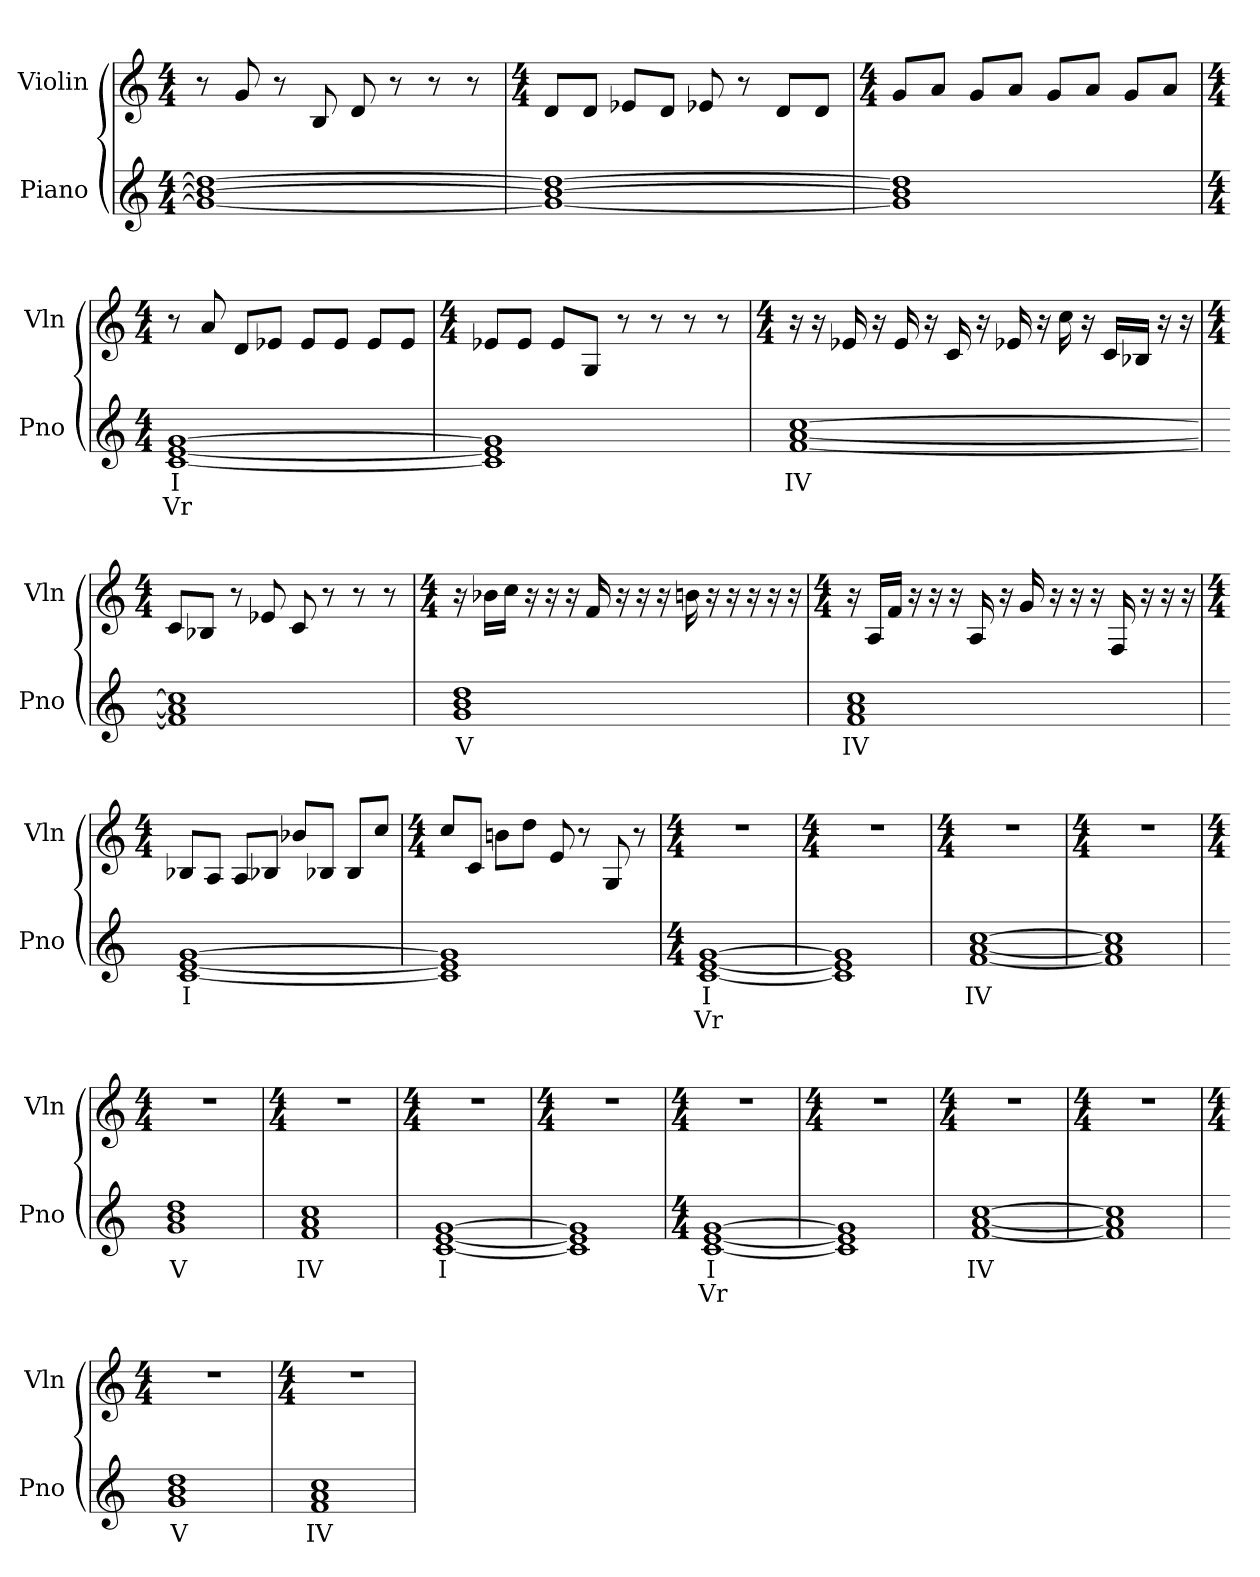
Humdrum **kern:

**kern	**text	**text	**kern
*part2	*part2	*part2	*part1
*staff2	*staff2	*staff2	*staff1
*I"Piano	*	*	*I"Violin
*I'Pno	*	*	*I'Vln
*k[]	*	*	*
*C:	*	*	*
*M4/4	*	*	*M4/4
=	=	=	=
1g_ 1b_ 1dd_	.	.	8r
.	.	.	8g
.	.	.	8r
.	.	.	8B
.	.	.	8d
.	.	.	8r
.	.	.	8r
.	.	.	8r
=	=	=	=
*k[]	*	*	*
*C:	*	*	*
*	*	*	*M4/4
1g_ 1b_ 1dd_	.	.	8dL
.	.	.	8dJ
.	.	.	8e-XL
.	.	.	8dJ
.	.	.	8e-X
.	.	.	8r
.	.	.	8dL
.	.	.	8dJ
=	=	=	=
*k[]	*	*	*
*C:	*	*	*
*	*	*	*M4/4
1g] 1b] 1dd]	.	.	8gL
.	.	.	8aJ
.	.	.	8gL
.	.	.	8aJ
.	.	.	8gL
.	.	.	8aJ
.	.	.	8gL
.	.	.	8aJ
=	=	=	=
*k[]	*	*	*
*C:	*	*	*
*M4/4	*	*	*M4/4
[1c [1e [1g	I	Vr	8r
.	.	.	8a
.	.	.	8dL
.	.	.	8e-XJ
.	.	.	8e-L
.	.	.	8e-J
.	.	.	8e-L
.	.	.	8e-J
=	=	=	=
*k[]	*	*	*
*C:	*	*	*
*	*	*	*M4/4
1c] 1e] 1g]	.	.	8e-XL
.	.	.	8e-J
.	.	.	8e-L
.	.	.	8GJ
.	.	.	8r
.	.	.	8r
.	.	.	8r
.	.	.	8r
=	=	=	=
*k[]	*	*	*
*C:	*	*	*
*	*	*	*M4/4
[1f [1a [1cc	IV	.	16r
.	.	.	16r
.	.	.	16e-X
.	.	.	16r
.	.	.	16e-
.	.	.	16r
.	.	.	16c
.	.	.	16r
.	.	.	16e-X
.	.	.	16r
.	.	.	16cc
.	.	.	16r
.	.	.	16cLL
.	.	.	16B-XJJ
.	.	.	16r
.	.	.	16r
=	=	=	=
*k[]	*	*	*
*C:	*	*	*
*	*	*	*M4/4
1f] 1a] 1cc]	.	.	8cL
.	.	.	8B-XJ
.	.	.	8r
.	.	.	8e-X
.	.	.	8c
.	.	.	8r
.	.	.	8r
.	.	.	8r
=	=	=	=
*k[]	*	*	*
*C:	*	*	*
*	*	*	*M4/4
1g 1b 1dd	V	.	16r
.	.	.	16b-XLL
.	.	.	16ccJJ
.	.	.	16r
.	.	.	16r
.	.	.	16r
.	.	.	16f
.	.	.	16r
.	.	.	16r
.	.	.	16r
.	.	.	16bn
.	.	.	16r
.	.	.	16r
.	.	.	16r
.	.	.	16r
.	.	.	16r
=	=	=	=
*k[]	*	*	*
*C:	*	*	*
*	*	*	*M4/4
1f 1a 1cc	IV	.	16r
.	.	.	16ALL
.	.	.	16fJJ
.	.	.	16r
.	.	.	16r
.	.	.	16r
.	.	.	16A
.	.	.	16r
.	.	.	16g
.	.	.	16r
.	.	.	16r
.	.	.	16r
.	.	.	16F
.	.	.	16r
.	.	.	16r
.	.	.	16r
=	=	=	=
*k[]	*	*	*
*C:	*	*	*
*	*	*	*M4/4
[1c [1e [1g	I	.	8B-XL
.	.	.	8AJ
.	.	.	8AL
.	.	.	8B-XJ
.	.	.	8b-XL
.	.	.	8B-XJ
.	.	.	8B-L
.	.	.	8ccJ
=	=	=	=
*k[]	*	*	*
*C:	*	*	*
*	*	*	*M4/4
1c] 1e] 1g]	.	.	8ccL
.	.	.	8cJ
.	.	.	8bnL
.	.	.	8ddJ
.	.	.	8e
.	.	.	8r
.	.	.	8G
.	.	.	8r
=	=	=	=
*k[]	*	*	*
*C:	*	*	*
*M4/4	*	*	*M4/4
[1c [1e [1g	I	Vr	1r
=	=	=	=
*k[]	*	*	*
*C:	*	*	*
*	*	*	*M4/4
1c] 1e] 1g]	.	.	1r
=	=	=	=
*k[]	*	*	*
*C:	*	*	*
*	*	*	*M4/4
[1f [1a [1cc	IV	.	1r
=	=	=	=
*k[]	*	*	*
*C:	*	*	*
*	*	*	*M4/4
1f] 1a] 1cc]	.	.	1r
=	=	=	=
*k[]	*	*	*
*C:	*	*	*
*	*	*	*M4/4
1g 1b 1dd	V	.	1r
=	=	=	=
*k[]	*	*	*
*C:	*	*	*
*	*	*	*M4/4
1f 1a 1cc	IV	.	1r
=	=	=	=
*k[]	*	*	*
*C:	*	*	*
*	*	*	*M4/4
[1c [1e [1g	I	.	1r
=	=	=	=
*k[]	*	*	*
*C:	*	*	*
*	*	*	*M4/4
1c] 1e] 1g]	.	.	1r
=	=	=	=
*k[]	*	*	*
*C:	*	*	*
*M4/4	*	*	*M4/4
[1c [1e [1g	I	Vr	1r
=	=	=	=
*k[]	*	*	*
*C:	*	*	*
*	*	*	*M4/4
1c] 1e] 1g]	.	.	1r
=	=	=	=
*k[]	*	*	*
*C:	*	*	*
*	*	*	*M4/4
[1f [1a [1cc	IV	.	1r
=	=	=	=
*k[]	*	*	*
*C:	*	*	*
*	*	*	*M4/4
1f] 1a] 1cc]	.	.	1r
=	=	=	=
*k[]	*	*	*
*C:	*	*	*
*	*	*	*M4/4
1g 1b 1dd	V	.	1r
=	=	=	=
*k[]	*	*	*
*C:	*	*	*
*	*	*	*M4/4
1f 1a 1cc	IV	.	1r
=	=	=	=
*-	*-	*-	*-
